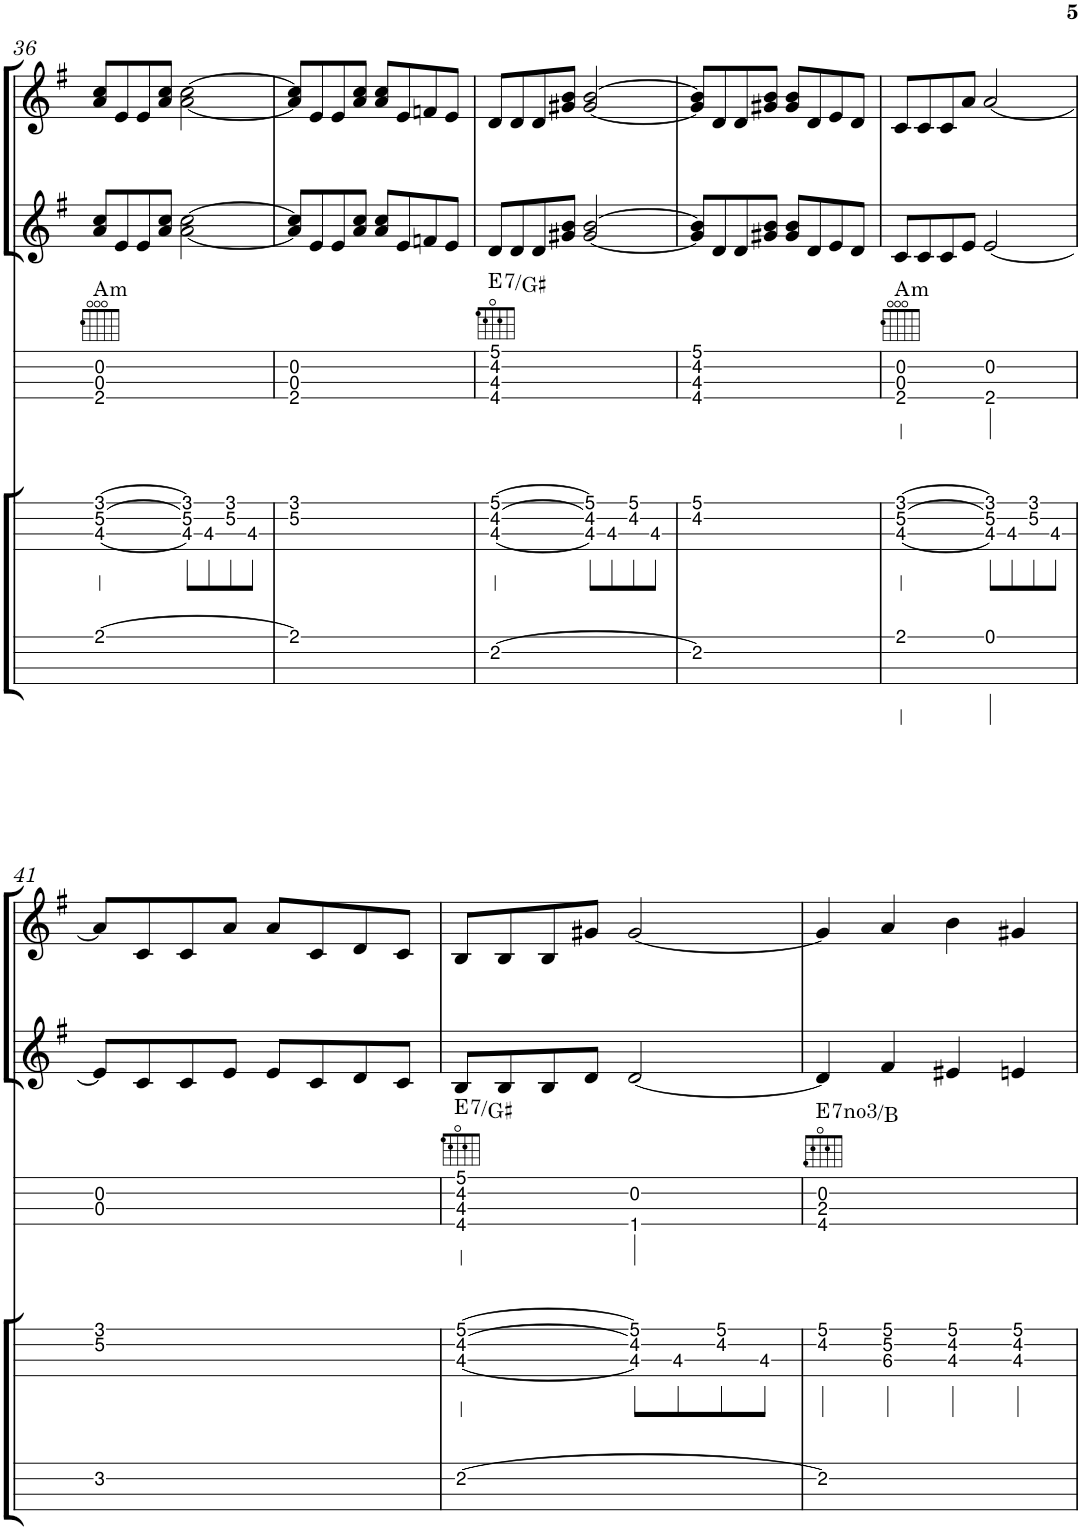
**kern	**kern	**kern	**harte	**kern	**kern
*part5	*part4	*part3	*part3	*part2	*part1
*staff5	*staff4	*staff3	*	*staff2	*staff1
*I"Bass Guitar	*I"Ukulele	*I"Ukulele	*	*I"Mandolin	*I"Mandolin
!!LO:PB:g=z
*	*	*	*	*clefG2	*clefG2
*k[f#]	*k[f#]	*k[f#]	*	*k[f#]	*k[f#]
*e:	*e:	*e:	*	*e:	*e:
*M4/4	*M4/4	*M4/4	*	*M4/4	*M4/4
=36	=36	=36	=36	=36	=36
!	!	!	!LO:H:kt=m	!	!
[1AA	[2e\ [2a\ [2cc\	1A 1c 1e	A:min	8a/ 8cc/L	8a/ 8cc/L
.	.	.	.	8e/	8e/
.	.	.	.	8e/	8e/
.	.	.	.	8a/ 8cc/J	8a/ 8cc/J
.	8e\] 8a\] 8cc\]L	.	.	[2a\ [2cc\	[2a\ [2cc\
.	8e\	.	.	.	.
.	8a\ 8cc\	.	.	.	.
.	8e\J	.	.	.	.
=37	=37	=37	=37	=37	=37
1AA]	1a 1cc	1A 1c 1e	.	8a/] 8cc/]L	8a/] 8cc/]L
.	.	.	.	8e/	8e/
.	.	.	.	8e/	8e/
.	.	.	.	8a/ 8cc/J	8a/ 8cc/J
.	.	.	.	8a/ 8cc/L	8a/ 8cc/L
.	.	.	.	8e/	8e/
.	.	.	.	8fn/	8fn/
.	.	.	.	8e/J	8e/J
=38	=38	=38	=38	=38	=38
!	!	!	!LO:H:kt=7	!	!
[1EE	[2e\ [2g#\ [2dd\	1B 1e 1g# 1dd	E:7/3	8d/L	8d/L
.	.	.	.	8d/	8d/
.	.	.	.	8d/	8d/
.	.	.	.	8g#X/ 8b/J	8g#X/ 8b/J
.	8e\] 8g#\] 8dd\]L	.	.	[2g#/ [2b/	[2g#/ [2b/
.	8e\	.	.	.	.
.	8g#\ 8dd\	.	.	.	.
.	8e\J	.	.	.	.
=39	=39	=39	=39	=39	=39
1EE]	1g# 1dd	1B 1e 1g# 1dd	.	8g#/] 8b/]L	8g#/] 8b/]L
.	.	.	.	8d/	8d/
.	.	.	.	8d/	8d/
.	.	.	.	8g#X/ 8b/J	8g#X/ 8b/J
.	.	.	.	8g#/ 8b/L	8g#/ 8b/L
.	.	.	.	8d/	8d/
.	.	.	.	8e/	8e/
.	.	.	.	8d/J	8d/J
=40	=40	=40	=40	=40	=40
!	!	!	!LO:H:kt=m	!	!
2AA\	[2e\ [2a\ [2cc\	2A\ 2c\ 2e\	A:min	8c/L	8c/L
.	.	.	.	8c/	8c/
.	.	.	.	8c/	8c/
.	.	.	.	8e/J	8a/J
4GG\	8e\] 8a\] 8cc\]L	4A\ 4e\	.	[2e/	[2a/
.	8e\	.	.	.	.
4ryy	8a\ 8cc\	4ryy	.	.	.
.	8e\J	.	.	.	.
!!LO:LB:g=z
=41	=41	=41	=41	=41	=41
1FFn	1a 1cc	1c 1e	.	8e/L]	8a/L]
.	.	.	.	8c/	8c/
.	.	.	.	8c/	8c/
.	.	.	.	8e/J	8a/J
.	.	.	.	8e/L	8a/L
.	.	.	.	8c/	8c/
.	.	.	.	8d/	8d/
.	.	.	.	8c/J	8c/J
=42	=42	=42	=42	=42	=42
!	!	!	!LO:H:kt=7	!	!
[1EE	[2e\ [2g#\ [2dd\	2B\ 2e\ 2g#\ 2dd\	E:7/3	8B/L	8B/L
.	.	.	.	8B/	8B/
.	.	.	.	8B/	8B/
.	.	.	.	8d/J	8g#X/J
.	8e\] 8g#\] 8dd\]L	4G#\ 4e\	.	[2d/	[2g#/
.	8e\	.	.	.	.
.	8g#\ 8dd\	4ryy	.	.	.
.	8e\J	.	.	.	.
=43	=43	=43	=43	=43	=43
!	!	!	!LO:H:kt=7	!	!
1EE]	4g#\ 4dd\	1B 1d 1e	E:7(*3)/5	4d/]	4g#/]
.	4f#\ 4a\ 4dd\	.	.	4f#/	4a/
.	4e\ 4g#\ 4dd\	.	.	4e#X/	4b\
.	4e\ 4g#\ 4dd\	.	.	4en/	4g#X/
=	=	=	=	=	=
*-	*-	*-	*-	*-	*-
